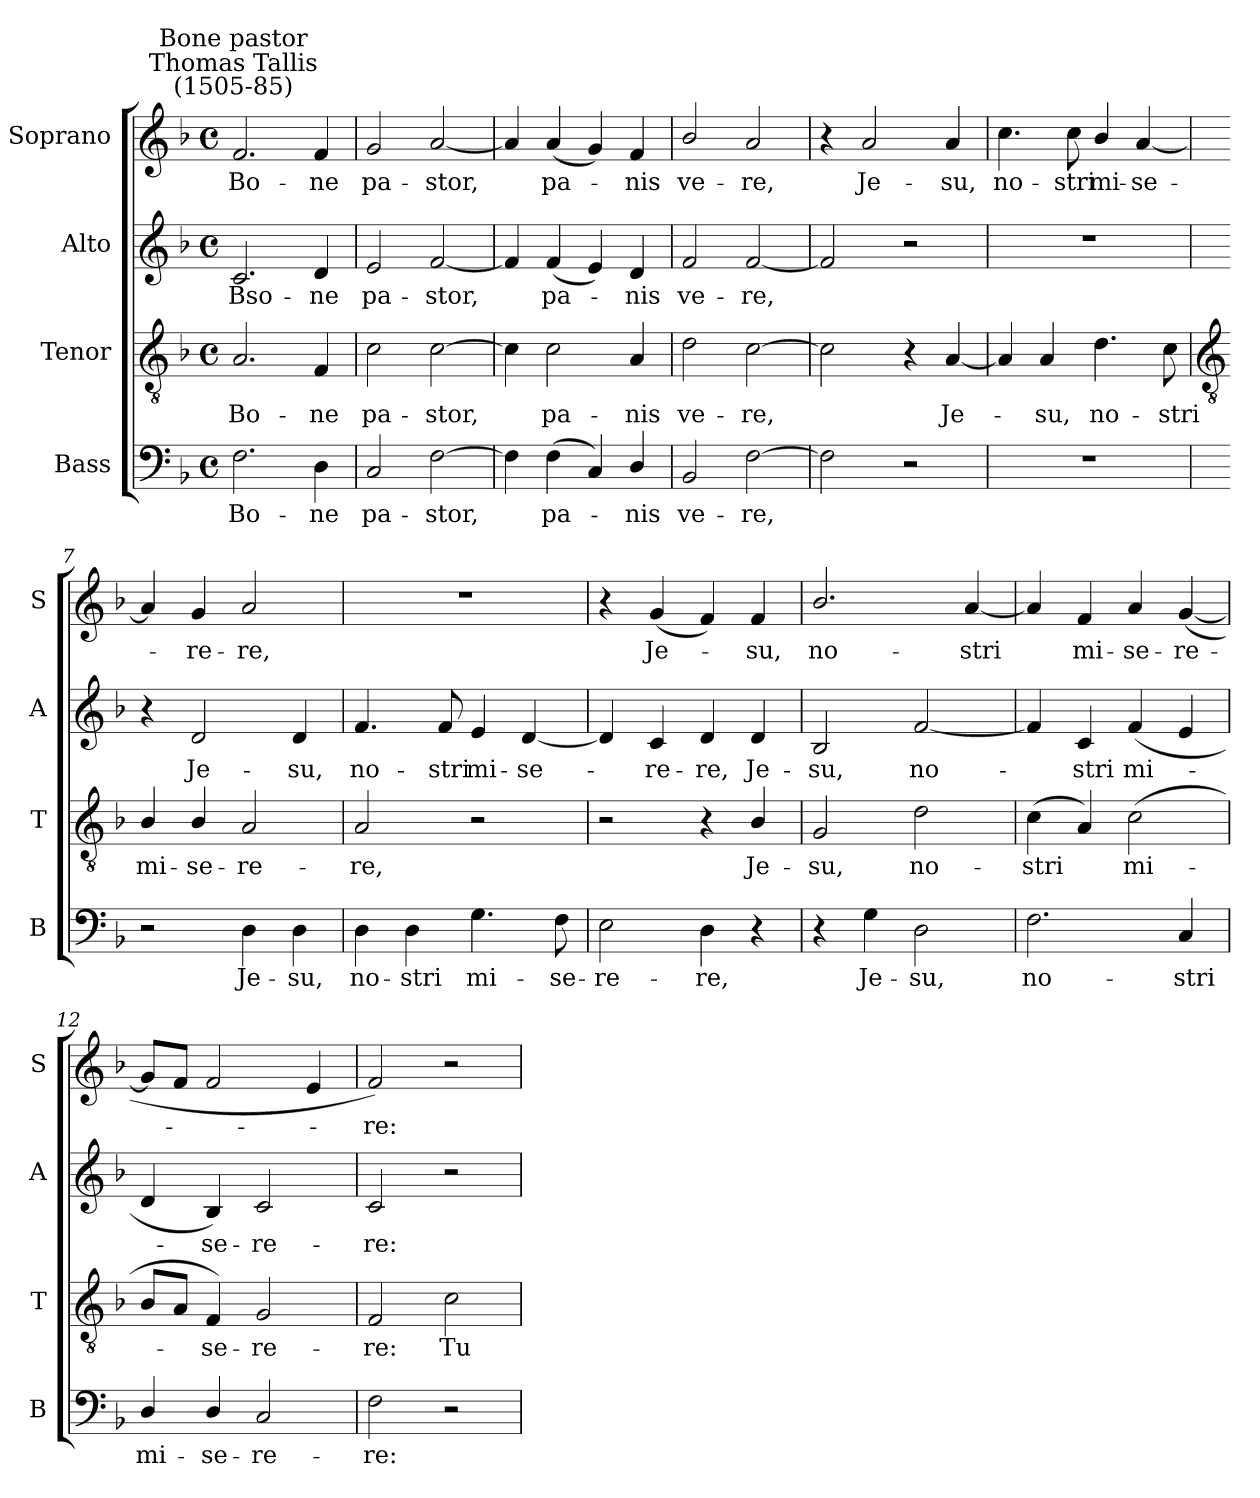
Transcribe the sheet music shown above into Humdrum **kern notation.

**kern	**text	**kern	**text	**kern	**text	**kern	**text
*part4	*part4	*part3	*part3	*part2	*part2	*part1	*part1
*staff4	*staff4	*staff3	*staff3	*staff2	*staff2	*staff1	*staff1
*I"Bass	*	*I"Tenor	*	*I"Alto	*	*I"Soprano	*
*I'B	*	*I'T	*	*I'A	*	*I'S	*
*clefF4	*	*clefGv2	*	*clefG2	*	*clefG2	*
*k[b-]	*	*k[b-]	*	*k[b-]	*	*k[b-]	*
*F:	*	*F:	*	*F:	*	*F:	*
*M4/4	*	*M4/4	*	*M4/4	*	*M4/4	*
*met(c)	*	*met(c)	*	*met(c)	*	*met(c)	*
=1	=1	=1	=1	=1	=1	=1	=1
!	!	!	!	!	!	!LO:TX:a:cj:t=Thomas Tallis\n(1505-85)	!
!	!	!	!	!	!	!LO:TX:a:cj:t=Bone pastor	!
!	!LO:LY:b	!	!LO:LY:b	!	!LO:LY:b	!	!LO:LY:b
2.F	Bo-	2.A	Bo-	2.c	Bso-	2.f	Bo-
!	!LO:LY:b	!	!LO:LY:b	!	!LO:LY:b	!	!LO:LY:b
4D	-ne	4F	-ne	4d	-ne	4f	-ne
=2	=2	=2	=2	=2	=2	=2	=2
!	!LO:LY:b	!	!LO:LY:b	!	!LO:LY:b	!	!LO:LY:b
2C	pa-	2c	pa-	2e	pa-	2g	pa-
!	!LO:LY:b	!	!LO:LY:b	!	!LO:LY:b	!	!LO:LY:b
[2F	-stor,	[2c	-stor,	[2f	-stor,	[2a	-stor,
=3	=3	=3	=3	=3	=3	=3	=3
4F]	.	4c]	.	4f]	.	4a]	.
!	!LO:LY:b	!	!LO:LY:b	!	!LO:LY:b	!	!LO:LY:b
(<4F	pa-	2c	pa-	(<4f	pa-	(<4a	pa-
4C)	.	.	.	4e)	.	4g)	.
!	!LO:LY:b	!	!LO:LY:b	!	!LO:LY:b	!	!LO:LY:b
4D/	nis	4A	-nis	4d	nis	4f	nis
=4	=4	=4	=4	=4	=4	=4	=4
!	!LO:LY:b	!	!LO:LY:b	!	!LO:LY:b	!	!LO:LY:b
2BB-	ve-	2d	ve-	2f	ve-	2b-/	ve-
!	!LO:LY:b	!	!LO:LY:b	!	!LO:LY:b	!	!LO:LY:b
[2F	-re,	[2c	-re,	[2f	-re,	2a	-re,
=5	=5	=5	=5	=5	=5	=5	=5
2F]	.	2c]	.	2f]	.	4r	.
!	!	!	!	!	!	!	!LO:LY:b
.	.	.	.	.	.	2a	Je-
2r	.	4r	.	2r	.	.	.
!	!	!	!LO:LY:b	!	!	!	!LO:LY:b
.	.	[4A	Je-	.	.	4a	-su,
=6	=6	=6	=6	=6	=6	=6	=6
!	!	!	!	!	!	!	!LO:LY:b
1r	.	4A]	.	1r	.	4.cc	no-
!	!	!	!LO:LY:b	!	!	!	!
.	.	4A	su,	.	.	.	.
!	!	!	!	!	!	!	!LO:LY:b
.	.	.	.	.	.	8cc	-stri
!	!	!	!LO:LY:b	!	!	!	!LO:LY:b
.	.	4.d	no-	.	.	4b-/	mi-
!	!	!	!	!	!	!	!LO:LY:b
.	.	.	.	.	.	[4a	-se-
!	!	!	!LO:LY:b	!	!	!	!
.	.	8c	-stri	.	.	.	.
!!LO:LB:g=z
=7	=7	=7	=7	=7	=7	=7	=7
*	*	*clefGv2	*	*	*	*	*
!	!	!	!LO:LY:b	!	!	!	!
2r	.	4B-/	mi-	4r	.	4a]	.
!	!	!	!LO:LY:b	!	!LO:LY:b	!	!LO:LY:b
.	.	4B-/	-se-	2d	Je-	4g	re-
!	!LO:LY:b	!	!LO:LY:b	!	!	!	!LO:LY:b
4D	Je-	2A	-re-	.	.	2a	-re,
!	!LO:LY:b	!	!	!	!LO:LY:b	!	!
4D	-su,	.	.	4d	-su,	.	.
=8	=8	=8	=8	=8	=8	=8	=8
!	!LO:LY:b	!	!LO:LY:b	!	!LO:LY:b	!	!
4D	no-	2A	-re,	4.f	no-	1r	.
!	!LO:LY:b	!	!	!	!	!	!
4D	-stri	.	.	.	.	.	.
!	!	!	!	!	!LO:LY:b	!	!
.	.	.	.	8f	-stri	.	.
!	!LO:LY:b	!	!	!	!LO:LY:b	!	!
4.G	mi-	2r	.	4e	mi-	.	.
!	!	!	!	!	!LO:LY:b	!	!
.	.	.	.	[4d	-se-	.	.
!	!LO:LY:b	!	!	!	!	!	!
8F	-se-	.	.	.	.	.	.
=9	=9	=9	=9	=9	=9	=9	=9
!	!LO:LY:b	!	!	!	!	!	!
2E	-re-	2r	.	4d]	.	4r	.
!	!	!	!	!	!LO:LY:b	!	!LO:LY:b
.	.	.	.	4c	re-	(<4g	Je-
!	!LO:LY:b	!	!	!	!LO:LY:b	!	!
4D	-re,	4r	.	4d	-re,	4f)	.
!	!	!	!LO:LY:b	!	!LO:LY:b	!	!LO:LY:b
4r	.	4B-/	Je-	4d	Je-	4f	su,
=10	=10	=10	=10	=10	=10	=10	=10
!	!	!	!LO:LY:b	!	!LO:LY:b	!	!LO:LY:b
4r	.	2G	-su,	2B-	-su,	2.b-/	no-
!	!LO:LY:b	!	!	!	!	!	!
4G	Je-	.	.	.	.	.	.
!	!LO:LY:b	!	!LO:LY:b	!	!LO:LY:b	!	!
2D	-su,	2d	no-	[2f	no-	.	.
!	!	!	!	!	!	!	!LO:LY:b
.	.	.	.	.	.	[4a	-stri
=11	=11	=11	=11	=11	=11	=11	=11
!	!LO:LY:b	!	!LO:LY:b	!	!	!	!
2.F	no-	(<4c	-stri	4f]	.	4a]	.
!	!	!	!	!	!LO:LY:b	!	!LO:LY:b
.	.	4A)	.	4c	stri	4f	mi-
!	!	!	!LO:LY:b	!	!LO:LY:b	!	!LO:LY:b
.	.	(<2c	mi-	(<4f	mi-	4a	-se-
!	!LO:LY:b	!	!	!	!	!	!LO:LY:b
4C	-stri	.	.	4e	.	(<[4g	-re-
=12	=12	=12	=12	=12	=12	=12	=12
!	!LO:LY:b	!	!	!	!	!	!
4D/	mi-	8B-L	.	4d	.	8gL]	.
.	.	8AJ	.	.	.	8fJ	.
!	!LO:LY:b	!	!LO:LY:b	!	!LO:LY:b	!	!
4D/	-se-	4F)	se-	4B-)	se-	2f	.
!	!LO:LY:b	!	!LO:LY:b	!	!LO:LY:b	!	!
2C	-re-	2G	-re-	2c	-re-	.	.
.	.	.	.	.	.	4e	.
=13	=13	=13	=13	=13	=13	=13	=13
!	!LO:LY:b	!	!LO:LY:b	!	!LO:LY:b	!	!LO:LY:b
2F	-re:	2F	-re:	2c	-re:	2f)	re:
!	!	!	!LO:LY:b	!	!	!	!
2r	.	2c	Tu	2r	.	2r	.
=	=	=	=	=	=	=	=
*-	*-	*-	*-	*-	*-	*-	*-
